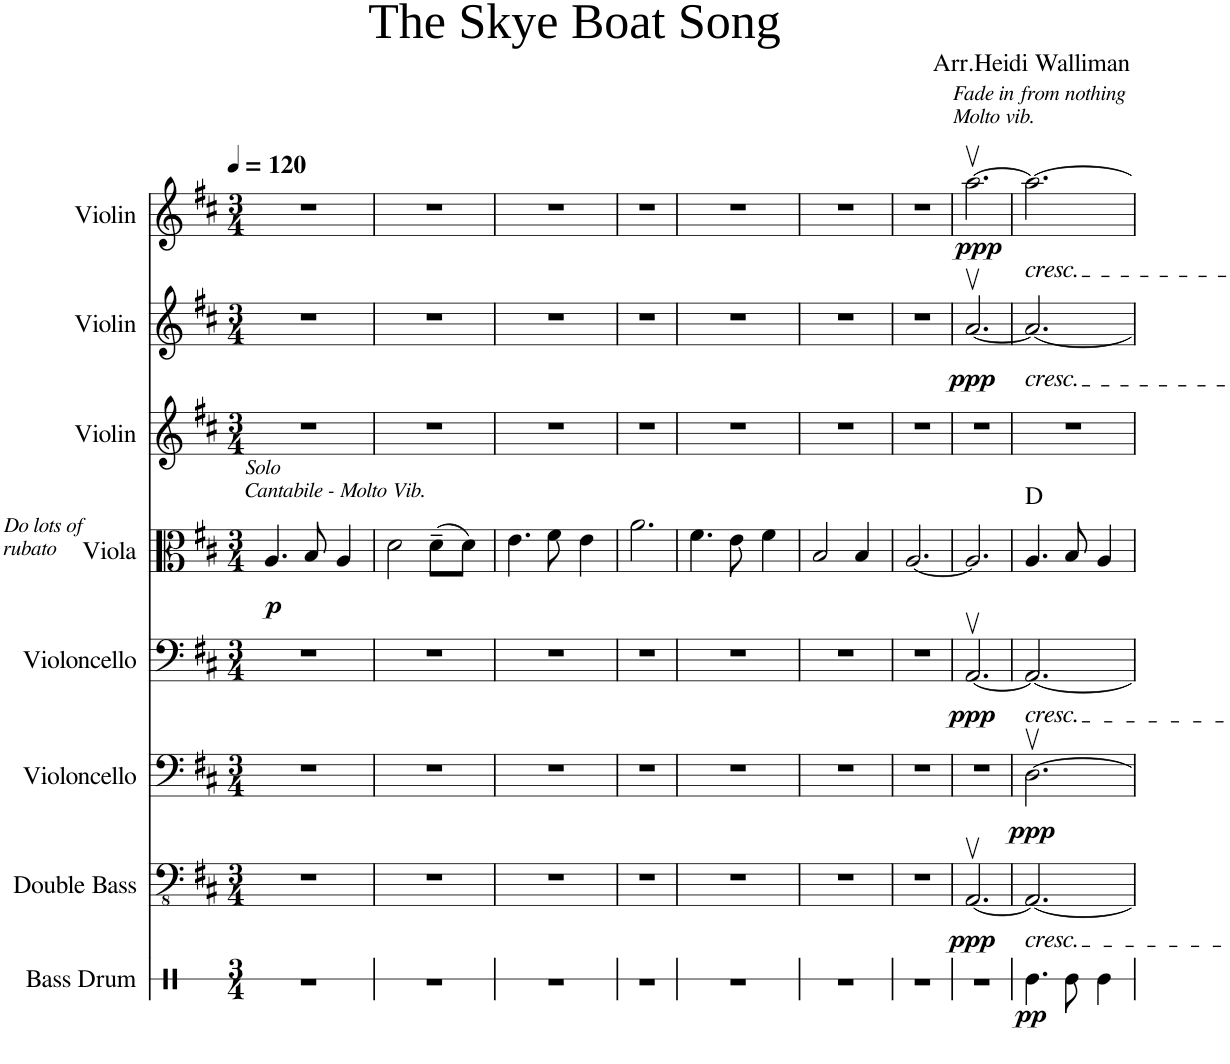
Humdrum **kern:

**kern	**dynam	**kern	**dynam	**kern	**dynam	**kern	**dynam	**kern	**dynam	**harte	**kern	**kern	**dynam	**kern	**dynam
*part8	*part8	*part7	*part7	*part6	*part6	*part5	*part5	*part4	*part4	*part4	*part3	*part2	*part2	*part1	*part1
*staff8	*staff8	*staff7	*staff7	*staff6	*staff6	*staff5	*staff5	*staff4	*staff4	*	*staff3	*staff2	*staff2	*staff1	*staff1
*I"Bass Drum	*	*I"Double Bass	*	*I"Violoncello	*	*I"Violoncello	*	*I"Viola	*	*	*I"Violin	*I"Violin	*	*I"Violin	*
*I'B. Dr.	*	*I'Db.	*	*I'Vc.	*	*I'Vc.	*	*I'Vla.	*	*	*I'Vln.	*I'Vln.	*	*I'Vln.	*
*stria1	*	*	*	*	*	*	*	*	*	*	*	*	*	*	*
*clefX	*	*clefFv4	*	*clefF4	*	*clefF4	*	*clefC3	*	*	*clefG2	*clefG2	*	*clefG2	*
*	*	*Trd7c12	*	*	*	*	*	*	*	*	*	*	*	*	*
*k[]	*	*k[f#c#]	*	*k[f#c#]	*	*k[f#c#]	*	*k[f#c#]	*	*	*k[f#c#]	*k[f#c#]	*	*k[f#c#]	*
*M3/4	*	*M3/4	*	*M3/4	*	*M3/4	*	*M3/4	*	*	*M3/4	*M3/4	*	*M3/4	*
*MM120	*	*MM120	*	*MM120	*	*MM120	*	*MM120	*	*	*MM120	*MM120	*	*MM120	*
=1	=1	=1	=1	=1	=1	=1	=1	=1	=1	=1	=1	=1	=1	=1	=1
!	!	!	!	!	!	!	!	!LO:TX:a:i:t=Solo	!	!	!	!	!	!	!
!	!	!	!	!	!	!	!	!LO:TX:a:t=Cantabile - Molto Vib.	!	!	!	!	!	!	!
!	!	!	!	!	!	!	!	!LO:TX:a:i:t=Do lots of	!	!	!	!	!	!	!
!	!	!	!	!	!	!	!	!LO:TX:a:t=rubato	!	!	!	!	!	!	!
!	!	!	!	!	!	!	!	!	!LO:DY:b	!	!	!	!	!	!
2.r	.	2.r	.	2.r	.	2.r	.	4.A/	p	.	2.r	2.r	.	2.r	.
.	.	.	.	.	.	.	.	8B/	.	.	.	.	.	.	.
.	.	.	.	.	.	.	.	4A/	.	.	.	.	.	.	.
=2	=2	=2	=2	=2	=2	=2	=2	=2	=2	=2	=2	=2	=2	=2	=2
2.r	.	2.r	.	2.r	.	2.r	.	2d\	.	.	2.r	2.r	.	2.r	.
.	.	.	.	.	.	.	.	(8d~\L	.	.	.	.	.	.	.
.	.	.	.	.	.	.	.	8d\J)	.	.	.	.	.	.	.
=3	=3	=3	=3	=3	=3	=3	=3	=3	=3	=3	=3	=3	=3	=3	=3
2.r	.	2.r	.	2.r	.	2.r	.	4.e\	.	.	2.r	2.r	.	2.r	.
.	.	.	.	.	.	.	.	8f#\	.	.	.	.	.	.	.
.	.	.	.	.	.	.	.	4e\	.	.	.	.	.	.	.
=4	=4	=4	=4	=4	=4	=4	=4	=4	=4	=4	=4	=4	=4	=4	=4
2.r	.	2.r	.	2.r	.	2.r	.	2.a\	.	.	2.r	2.r	.	2.r	.
=5	=5	=5	=5	=5	=5	=5	=5	=5	=5	=5	=5	=5	=5	=5	=5
2.r	.	2.r	.	2.r	.	2.r	.	4.f#\	.	.	2.r	2.r	.	2.r	.
.	.	.	.	.	.	.	.	8e\	.	.	.	.	.	.	.
.	.	.	.	.	.	.	.	4f#\	.	.	.	.	.	.	.
=6	=6	=6	=6	=6	=6	=6	=6	=6	=6	=6	=6	=6	=6	=6	=6
2.r	.	2.r	.	2.r	.	2.r	.	2B/	.	.	2.r	2.r	.	2.r	.
.	.	.	.	.	.	.	.	4B/	.	.	.	.	.	.	.
=7	=7	=7	=7	=7	=7	=7	=7	=7	=7	=7	=7	=7	=7	=7	=7
2.r	.	2.r	.	2.r	.	2.r	.	[2.A/	.	.	2.r	2.r	.	2.r	.
=8	=8	=8	=8	=8	=8	=8	=8	=8	=8	=8	=8	=8	=8	=8	=8
!	!	!	!	!	!	!	!	!	!	!	!	!	!	!LO:TX:a:i:t=Fade in from nothing	!
!	!	!	!	!	!	!	!	!	!	!	!	!	!	!LO:TX:a:t=Molto vib.	!
!	!	!	!LO:DY:b	!	!	!	!LO:DY:b	!	!	!	!	!	!LO:DY:b	!	!LO:DY:b
2.r	.	[2.AAAv/	ppp	2.r	.	[2.AAv/	ppp	2.A/]	.	.	2.r	[2.av/	ppp	[2.aav\	ppp
=9	=9	=9	=9	=9	=9	=9	=9	=9	=9	=9	=9	=9	=9	=9	=9
!	!	!	!	!	!	!	!	!	!	!	!	!	!	!LO:TX:b:i:t=cresc.	!
!	!	!	!	!	!	!	!	!	!	!	!	!LO:TX:b:i:t=cresc.	!	!	!
!	!	!	!	!	!	!LO:TX:b:i:t=cresc.	!	!	!	!	!	!	!	!	!
!	!	!LO:TX:b:i:t=cresc.	!	!	!	!	!	!	!	!	!	!	!	!	!
!	!LO:DY:b	!	!	!	!LO:DY:b	!	!	!	!	!	!	!	!	!	!
4.Re\	pp	2.AAA/_	.	[2.Dv\	ppp	2.AA/_	.	4.A/	.	D:maj	2.r	2.a/_	.	2.aa\_	.
8Re\	.	.	.	.	.	.	.	8B/	.	.	.	.	.	.	.
4Re\	.	.	.	.	.	.	.	4A/	.	.	.	.	.	.	.
=	=	=	=	=	=	=	=	=	=	=	=	=	=	=	=
*-	*-	*-	*-	*-	*-	*-	*-	*-	*-	*-	*-	*-	*-	*-	*-
